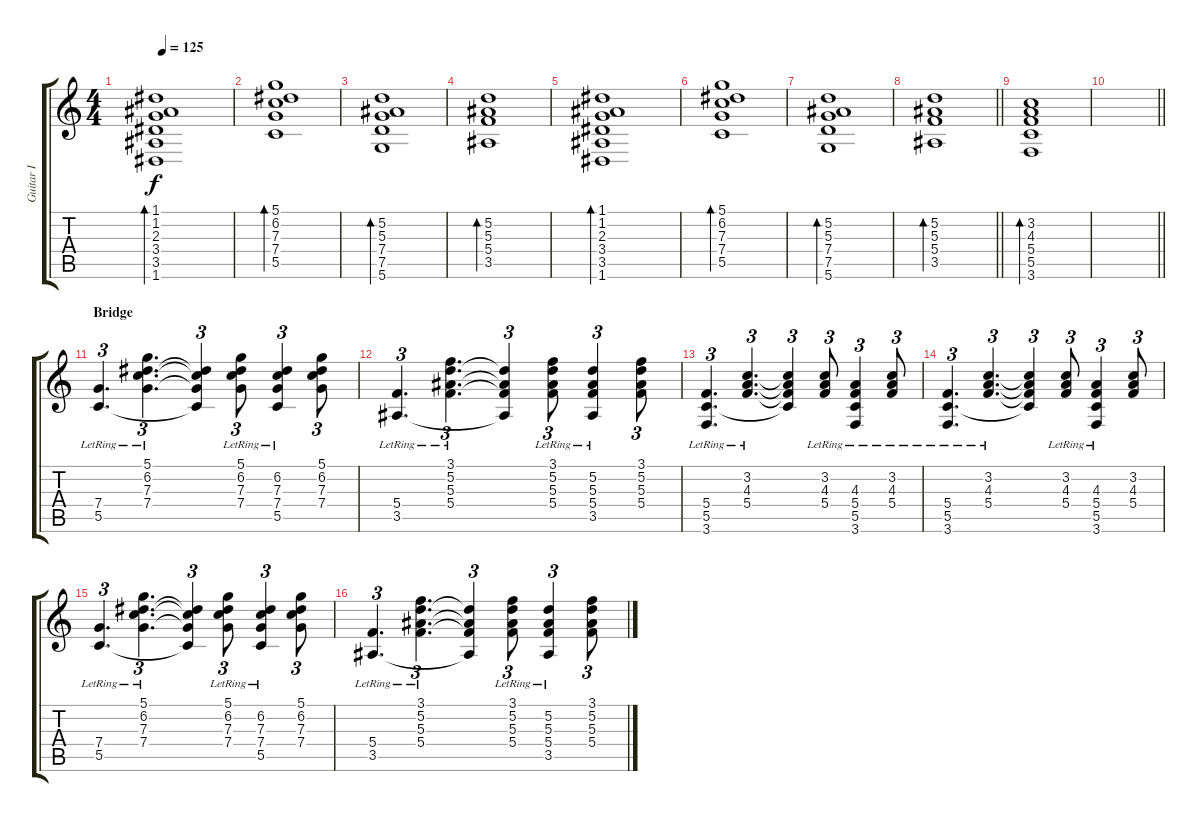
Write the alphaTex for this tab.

\track ("Guitar I" "Guitar I") {instrument electricguitarjazz}
\staff {score tabs}
\tuning (D4 A3 F3 C3 G2 D2) {hide}
\ts (4 4)
\tempo 125
\clef g2
\ks c
(1.1 1.2 2.3 3.4 3.5 1.6).1{bd 60 dy f} |
(5.1 6.2 7.3 7.4 5.5).1{bd 240} |
(5.2 5.3 7.4 7.5 5.6).1{bd 120} |
(5.2 5.3 5.4 3.5).1{bd 240} |
(1.1 1.2 2.3 3.4 3.5 1.6).1{bd 60} |
(5.1 6.2 7.3 7.4 5.5).1{bd 240} |
(5.2 5.3 7.4 7.5 5.6).1{bd 120} |
\barLineRight lightlight
(5.2 5.3 5.4 3.5).1{bd 240} |
(3.2 4.3 5.4 5.5 3.6).1{bd 60} |
\barLineRight lightlight
|
\section ("" "Bridge")
(7.4{lr} 5.5{lr}).4{d tu (3 2) instrument acousticguitarsteel} (5.1{lr} 6.2{lr} 7.3{lr} 7.4{lr}).4{d tu (3 2)} (6.2{t} 7.3{t} 7.4{t} 5.5{t}).4{tu (3 2)} (5.1 6.2{lr} 7.3{lr} 7.4{lr}).8{tu (3 2)} (6.2{lr} 7.3{lr} 7.4{lr} 5.5{lr}).4{tu (3 2)} (5.1 6.2 7.3 7.4).8{tu (3 2)} |
(5.4{lr} 3.5{lr}).4{d tu (3 2)} (3.1{lr} 5.2{lr} 5.3{lr} 5.4{lr}).4{d tu (3 2)} (5.2{t} 5.3{t} 5.4{t} 3.5{t}).4{tu (3 2)} (3.1{lr} 5.2{lr} 5.3{lr} 5.4{lr}).8{tu (3 2)} (5.2{lr} 5.3{lr} 5.4{lr} 3.5{lr}).4{tu (3 2)} (3.1 5.2 5.3 5.4).8{tu (3 2)} |
(5.4{lr} 5.5{lr} 3.6{lr}).4{d tu (3 2)} (3.2{lr} 4.3{lr} 5.4{lr}).4{d tu (3 2)} (3.2{t} 4.3{t} 5.4{t} 5.5{t}).4{tu (3 2)} (3.2{lr} 4.3{lr} 5.4{lr}).8{tu (3 2)} (4.3{lr} 5.4{lr} 5.5{lr} 3.6{lr}).4{tu (3 2)} (3.2{lr} 4.3{lr} 5.4{lr}).8{tu (3 2)} |
(5.4{lr} 5.5{lr} 3.6{lr}).4{d tu (3 2)} (3.2{lr} 4.3{lr} 5.4{lr}).4{d tu (3 2)} (3.2{t} 4.3{t} 5.4{t} 5.5{t}).4{tu (3 2)} (3.2{lr} 4.3{lr} 5.4{lr}).8{tu (3 2)} (4.3{lr} 5.4{lr} 5.5{lr} 3.6{lr}).4{tu (3 2)} (3.2 4.3 5.4).8{tu (3 2)} |
(7.4{lr} 5.5{lr}).4{d tu (3 2)} (5.1{lr} 6.2{lr} 7.3{lr} 7.4{lr}).4{d tu (3 2)} (6.2{t} 7.3{t} 7.4{t} 5.5{t}).4{tu (3 2)} (5.1 6.2{lr} 7.3{lr} 7.4{lr}).8{tu (3 2)} (6.2{lr} 7.3{lr} 7.4{lr} 5.5{lr}).4{tu (3 2)} (5.1 6.2 7.3 7.4).8{tu (3 2)} |
(5.4{lr} 3.5{lr}).4{d tu (3 2)} (3.1{lr} 5.2{lr} 5.3{lr} 5.4{lr}).4{d tu (3 2)} (5.2{t} 5.3{t} 5.4{t} 3.5{t}).4{tu (3 2)} (3.1{lr} 5.2{lr} 5.3{lr} 5.4{lr}).8{tu (3 2)} (5.2{lr} 5.3{lr} 5.4{lr} 3.5{lr}).4{tu (3 2)} (3.1 5.2 5.3 5.4).8{tu (3 2)}
